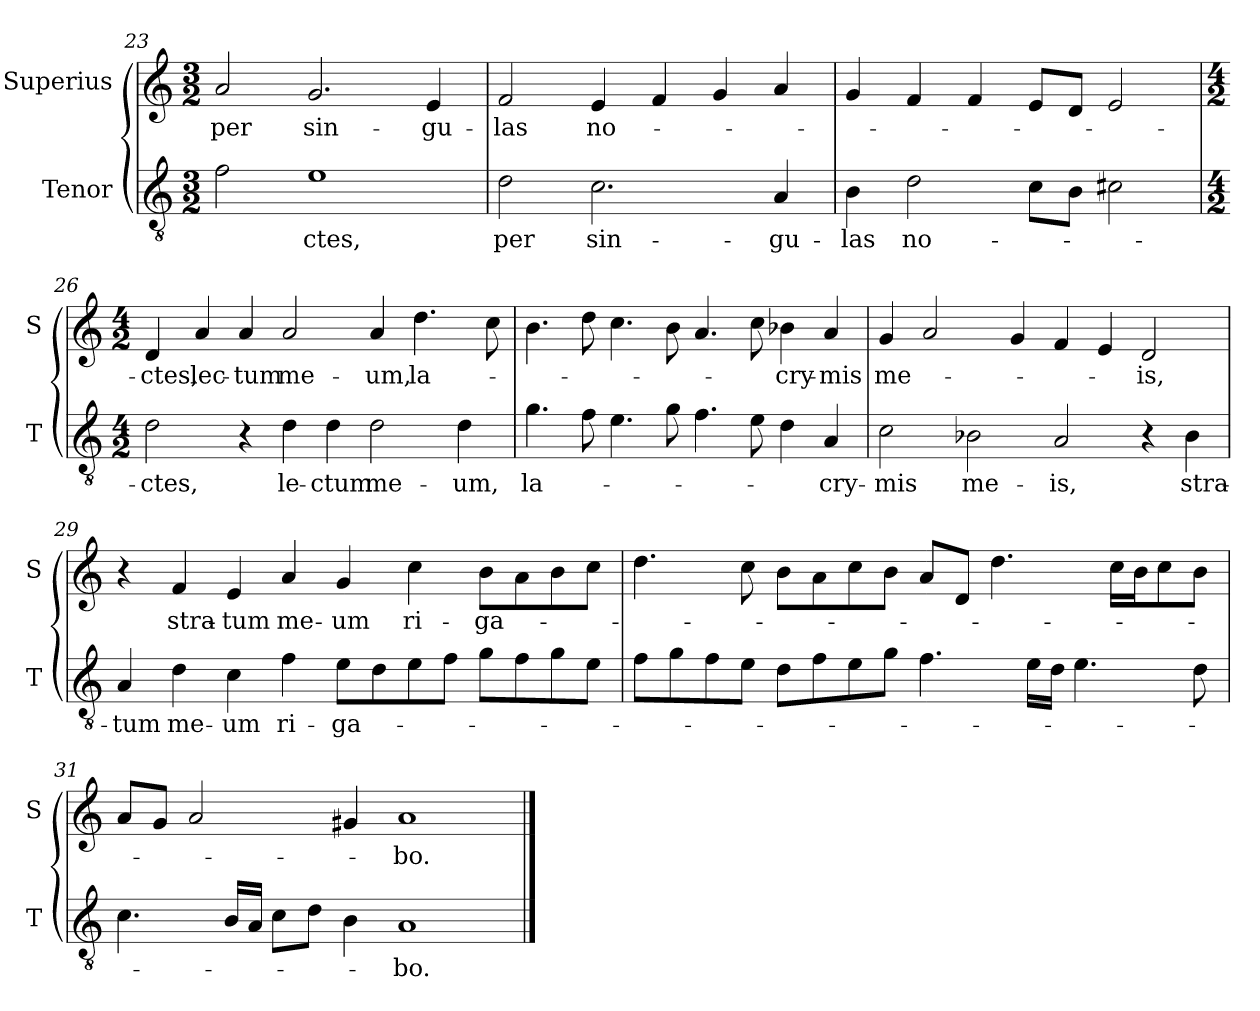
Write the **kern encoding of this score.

**kern	**text	**kern	**text
*part2	*part2	*part1	*part1
*staff2	*staff2	*staff1	*staff1
*I"Tenor	*	*I"Superius	*
*I'T	*	*I'S	*
*clefGv2	*	*clefG2	*
*k[]	*	*k[]	*
*C:	*	*C:	*
*M3/2	*	*M3/2	*
=23	=23	=23	=23
!	!	!	!LO:LY:b
2f\	.	2a/	per
!	!LO:LY:b	!	!LO:LY:b
1e	-ctes,	2.g/	sin-
!	!	!	!LO:LY:b
.	.	4e/	-gu-
=24	=24	=24	=24
!	!LO:LY:b	!	!LO:LY:b
2d\	per	2f/	-las
!	!LO:LY:b	!	!LO:LY:b
2.c\	sin-	4e/	no-
.	.	4f/	.
.	.	4g/	.
!	!LO:LY:b	!	!
4A/	-gu-	4a/	.
=25	=25	=25	=25
!	!LO:LY:b	!	!
4B\	-las	4g/	.
!	!LO:LY:b	!	!
2d\	no-	4f/	.
.	.	4f/	.
8c\L	.	8e/L	.
8B\J	.	8d/J	.
2c#X\	.	2e/	.
!!LO:LB:g=z
=26	=26	=26	=26
*M4/2	*	*M4/2	*
!	!LO:LY:b	!	!LO:LY:b
2d\	-ctes,	4d/	-ctes,
!	!	!	!LO:LY:b
.	.	4a/	lec-
!	!	!	!LO:LY:b
4r	.	4a/	-tum
!	!LO:LY:b	!	!LO:LY:b
4d\	le-	2a/	me-
!	!LO:LY:b	!	!
4d\	-ctum	.	.
!	!LO:LY:b	!	!LO:LY:b
2d\	me-	4a/	-um,
!	!	!	!LO:LY:b
.	.	4.dd\	la-
!	!LO:LY:b	!	!
4d\	-um,	.	.
.	.	8cc\	.
=27	=27	=27	=27
!	!LO:LY:b	!	!
4.g\	la-	4.b\	.
8f\	.	8dd\	.
4.e\	.	4.cc\	.
8g\	.	8b\	.
4.f\	.	4.a/	.
8e\	.	8cc\	.
!	!	!	!LO:LY:b
4d\	.	4b-X\	-cry-
!	!LO:LY:b	!	!LO:LY:b
4A/	-cry-	4a/	-mis
=28	=28	=28	=28
!	!LO:LY:b	!	!LO:LY:b
2c\	-mis	4g/	me-
.	.	2a/	.
!	!LO:LY:b	!	!
2B-X\	me-	.	.
.	.	4g/	.
!	!LO:LY:b	!	!
2A/	-is,	4f/	.
.	.	4e/	.
!	!	!	!LO:LY:b
4r	.	2d/	-is,
!	!LO:LY:b	!	!
4B-\	stra-	.	.
!!LO:LB:g=z
=29	=29	=29	=29
!	!LO:LY:b	!	!
4A/	-tum	4r	.
!	!LO:LY:b	!	!LO:LY:b
4d\	me-	4f/	stra-
!	!LO:LY:b	!	!LO:LY:b
4c\	-um	4e/	-tum
!	!LO:LY:b	!	!LO:LY:b
4f\	ri-	4a/	me-
!	!LO:LY:b	!	!LO:LY:b
8e\L	-ga-	4g/	-um
8d\	.	.	.
!	!	!	!LO:LY:b
8e\	.	4cc\	ri-
8f\J	.	.	.
!	!	!	!LO:LY:b
8g\L	.	8b\L	-ga-
8f\	.	8a\	.
8g\	.	8b\	.
8e\J	.	8cc\J	.
=30	=30	=30	=30
8f\L	.	4.dd\	.
8g\	.	.	.
8f\	.	.	.
8e\J	.	8cc\	.
8d\L	.	8b\L	.
8f\	.	8a\	.
8e\	.	8cc\	.
8g\J	.	8b\J	.
4.f\	.	8a/L	.
.	.	8d/J	.
.	.	4.dd\	.
16e\LL	.	.	.
16d\JJ	.	.	.
4.e\	.	.	.
.	.	16cc\LL	.
.	.	16b\J	.
.	.	8cc\	.
8d\	.	8b\J	.
=31	=31	=31	=31
4.c\	.	8a/L	.
.	.	8g/J	.
.	.	2a/	.
16B/LL	.	.	.
16A/JJ	.	.	.
8c\L	.	.	.
8d\J	.	.	.
4B\	.	4g#X/	.
!	!LO:LY:b	!	!LO:LY:b
1A	-bo.	1a	-bo.
==	==	==	==
*-	*-	*-	*-
